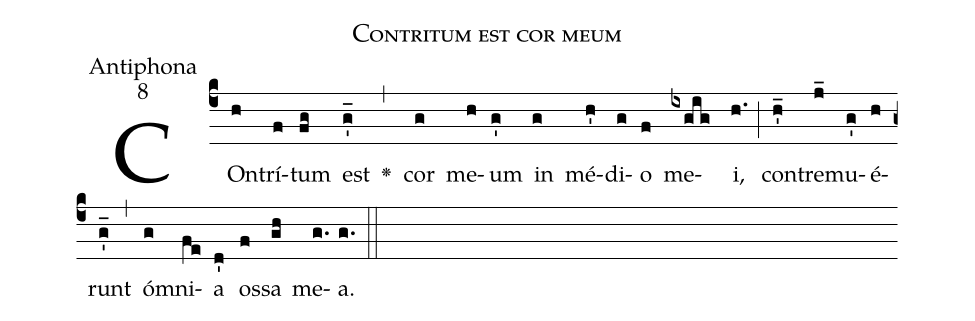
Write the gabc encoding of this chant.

name:Contritum est cor meum;
office-part:Antiphona;
mode:8;
%%
(c4) COn(h)trí(f)tum(fg) est(g'_) <v>\greheightstar</v>(,) cor(g) me(h)um(g') in(g) mé(h')di(g)o(f) me(ixgig//)i,(h.) (;) con(h'_)tre(j_)mu(g')é(h)runt(g'_) (,) ó(g)mni(fe)a(d') os(f)sa(gh) me(g.)a.(g.) (::)
